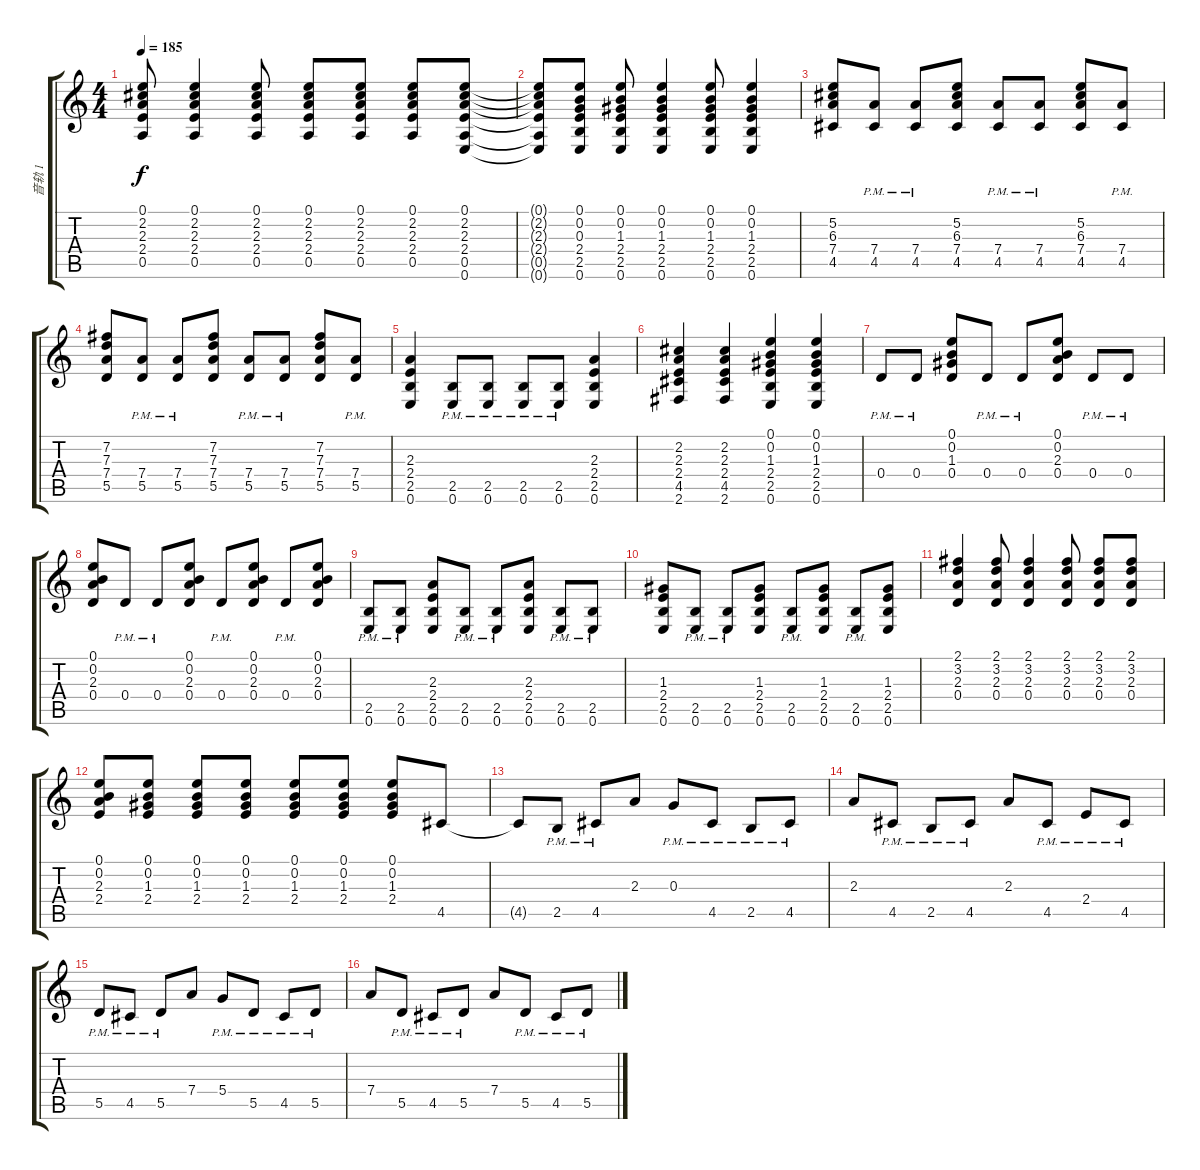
\track ("音轨 1" "音轨 1") {instrument acousticguitarsteel}
\staff {score tabs}
\tuning (E4 B3 G3 D3 A2 E2) {hide}
\ts (4 4)
\tempo 185
\clef g2
\ks c
(0.1{t} 2.2{t} 2.3{t} 2.4{t} 0.5{t}).8{dy f} (0.1 2.2 2.3 2.4 0.5).4 (0.1 2.2 2.3 2.4 0.5).8 (0.1 2.2 2.3 2.4 0.5).8 (0.1 2.2 2.3 2.4 0.5).8 (0.1 2.2 2.3 2.4 0.5).8 (0.1 2.2 2.3 2.4 0.5 0.6).8 |
(0.1{t} 2.2{t} 2.3{t} 2.4{t} 0.5{t} 0.6{t}).8 (0.1 0.2 0.3 2.4 2.5 0.6).8 (0.1 0.2 1.3 2.4 2.5 0.6).8 (0.1 0.2 1.3 2.4 2.5 0.6).4 (0.1 0.2 1.3 2.4 2.5 0.6).8 (0.1 0.2 1.3 2.4 2.5 0.6).4 |
(5.2 6.3 7.4 4.5).8 (7.4{pm} 4.5{pm}).8 (7.4{pm} 4.5{pm}).8 (5.2 6.3 7.4 4.5).8 (7.4{pm} 4.5{pm}).8 (7.4{pm} 4.5{pm}).8 (5.2 6.3 7.4 4.5).8 (7.4{pm} 4.5{pm}).8 |
(7.2 7.3 7.4 5.5).8 (7.4{pm} 5.5{pm}).8 (7.4{pm} 5.5{pm}).8 (7.2 7.3 7.4 5.5).8 (7.4{pm} 5.5{pm}).8 (7.4{pm} 5.5{pm}).8 (7.2 7.3 7.4 5.5).8 (7.4{pm} 5.5{pm}).8 |
(2.3 2.4 2.5 0.6).4 (2.5{pm} 0.6{pm}).8 (2.5{pm} 0.6{pm}).8 (2.5{pm} 0.6{pm}).8 (2.5{pm} 0.6{pm}).8 (2.3 2.4 2.5 0.6).4 |
(2.2 2.3 2.4 4.5 2.6).4 (2.2 2.3 2.4 4.5 2.6).4 (0.1 0.2 1.3 2.4 2.5 0.6).4 (0.1 0.2 1.3 2.4 2.5 0.6).4 |
0.4{pm}.8 0.4{pm}.8 (0.1 0.2 1.3 0.4).8 0.4{pm}.8 0.4{pm}.8 (0.1 0.2 2.3 0.4).8 0.4{pm}.8 0.4{pm}.8 |
(0.1 0.2 2.3 0.4).8 0.4{pm}.8 0.4{pm}.8 (0.1 0.2 2.3 0.4).8 0.4{pm}.8 (0.1 0.2 2.3 0.4).8 0.4{pm}.8 (0.1 0.2 2.3 0.4).8 |
(2.5{pm} 0.6{pm}).8 (2.5{pm} 0.6{pm}).8 (2.3 2.4 2.5 0.6).8 (2.5{pm} 0.6{pm}).8 (2.5{pm} 0.6{pm}).8 (2.3 2.4 2.5 0.6).8 (2.5{pm} 0.6{pm}).8 (2.5{pm} 0.6{pm}).8 |
(1.3 2.4 2.5 0.6).8 (2.5{pm} 0.6{pm}).8 (2.5{pm} 0.6{pm}).8 (1.3 2.4 2.5 0.6).8 (2.5 0.6{pm}).8 (1.3 2.4 2.5 0.6).8 (2.5 0.6{pm}).8 (1.3 2.4 2.5 0.6).8 |
(2.1 3.2 2.3 0.4).4 (2.1 3.2 2.3 0.4).8 (2.1 3.2 2.3 0.4).4 (2.1 3.2 2.3 0.4).8 (2.1 3.2 2.3 0.4).8 (2.1 3.2 2.3 0.4).8 |
(0.1 0.2 2.3 2.4).8 (0.1 0.2 1.3 2.4).8 (0.1 0.2 1.3 2.4).8 (0.1 0.2 1.3 2.4).8 (0.1 0.2 1.3 2.4).8 (0.1 0.2 1.3 2.4).8 (0.1 0.2 1.3 2.4).8 4.5.8 |
4.5{t}.8 2.5{pm}.8 4.5{pm}.8 2.3.8 0.3{pm}.8 4.5{pm}.8 2.5{pm}.8 4.5{pm}.8 |
2.3.8 4.5{pm}.8 2.5{pm}.8 4.5{pm}.8 2.3.8 4.5{pm}.8 2.4{pm}.8 4.5{pm}.8 |
5.5{pm}.8 4.5{pm}.8 5.5{pm}.8 7.4.8 5.4{pm}.8 5.5{pm}.8 4.5{pm}.8 5.5{pm}.8 |
7.4.8 5.5{pm}.8 4.5{pm}.8 5.5{pm}.8 7.4.8 5.5{pm}.8 4.5{pm}.8 5.5{pm}.8
